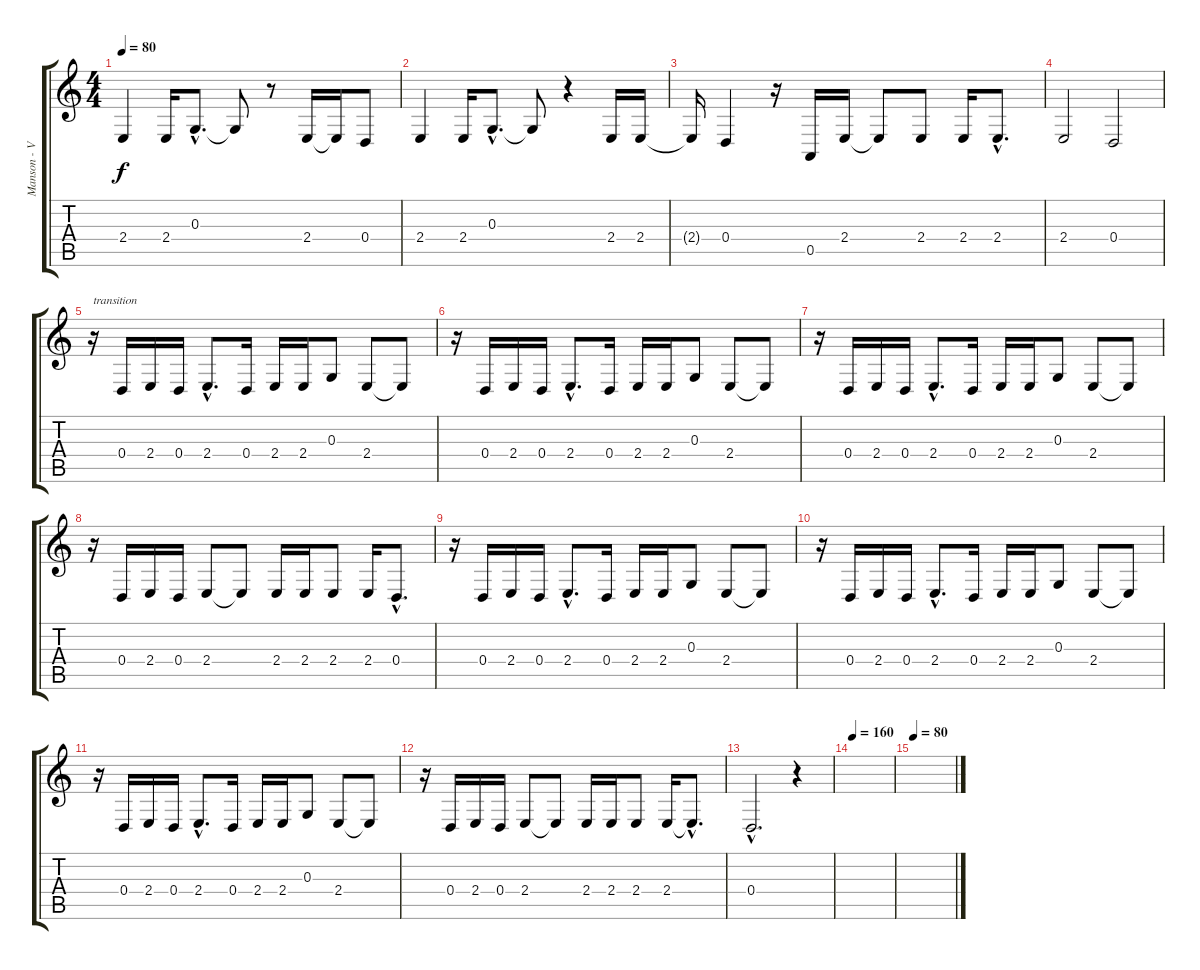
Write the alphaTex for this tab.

\track ("Manson - Vocals" "Manson - V") {instrument lead6voice}
\staff {score tabs}
\tuning (E4 B3 G3 D3 A2 E2) {hide}
\ts (4 4)
\tempo 80
\clef g2
\ks c
2.4{t}.4{dy f} 2.4.16 0.3{hac}.8{d} 0.3{t}.8 r.8 2.4.16 2.4{t}.16 0.4.8 |
2.4.4 2.4.16 0.3{hac}.8{d} 0.3{t}.8 r.4 2.4.16 2.4.16 |
2.4{t}.16 0.4.4 r.16 0.5.16 2.4.16 2.4{t}.8 2.4.8 2.4.16 2.4{hac}.8{d} |
2.4.2 0.4.2 |
r.16{txt "transition"} 0.4.16 2.4.16 0.4.16 2.4{hac}.8{d} 0.4.16 2.4.16 2.4.16 0.3.8 2.4.8 2.4{t}.8 |
r.16 0.4.16 2.4.16 0.4.16 2.4{hac}.8{d} 0.4.16 2.4.16 2.4.16 0.3.8 2.4.8 2.4{t}.8 |
r.16 0.4.16 2.4.16 0.4.16 2.4{hac}.8{d} 0.4.16 2.4.16 2.4.16 0.3.8 2.4.8 2.4{t}.8 |
r.16 0.4.16 2.4.16 0.4.16 2.4.8 2.4{t}.8 2.4.16 2.4.16 2.4.8 2.4.16 0.4{hac}.8{d} |
r.16 0.4.16 2.4.16 0.4.16 2.4{hac}.8{d} 0.4.16 2.4.16 2.4.16 0.3.8 2.4.8 2.4{t}.8 |
r.16 0.4.16 2.4.16 0.4.16 2.4{hac}.8{d} 0.4.16 2.4.16 2.4.16 0.3.8 2.4.8 2.4{t}.8 |
r.16 0.4.16 2.4.16 0.4.16 2.4{hac}.8{d} 0.4.16 2.4.16 2.4.16 0.3.8 2.4.8 2.4{t}.8 |
r.16 0.4.16 2.4.16 0.4.16 2.4.8 2.4{t}.8 2.4.16 2.4.16 2.4.8 2.4.16 2.4{hac t}.8{d} |
0.4{hac}.2{d} r.4 |
\tempo 160
|
\tempo 80
